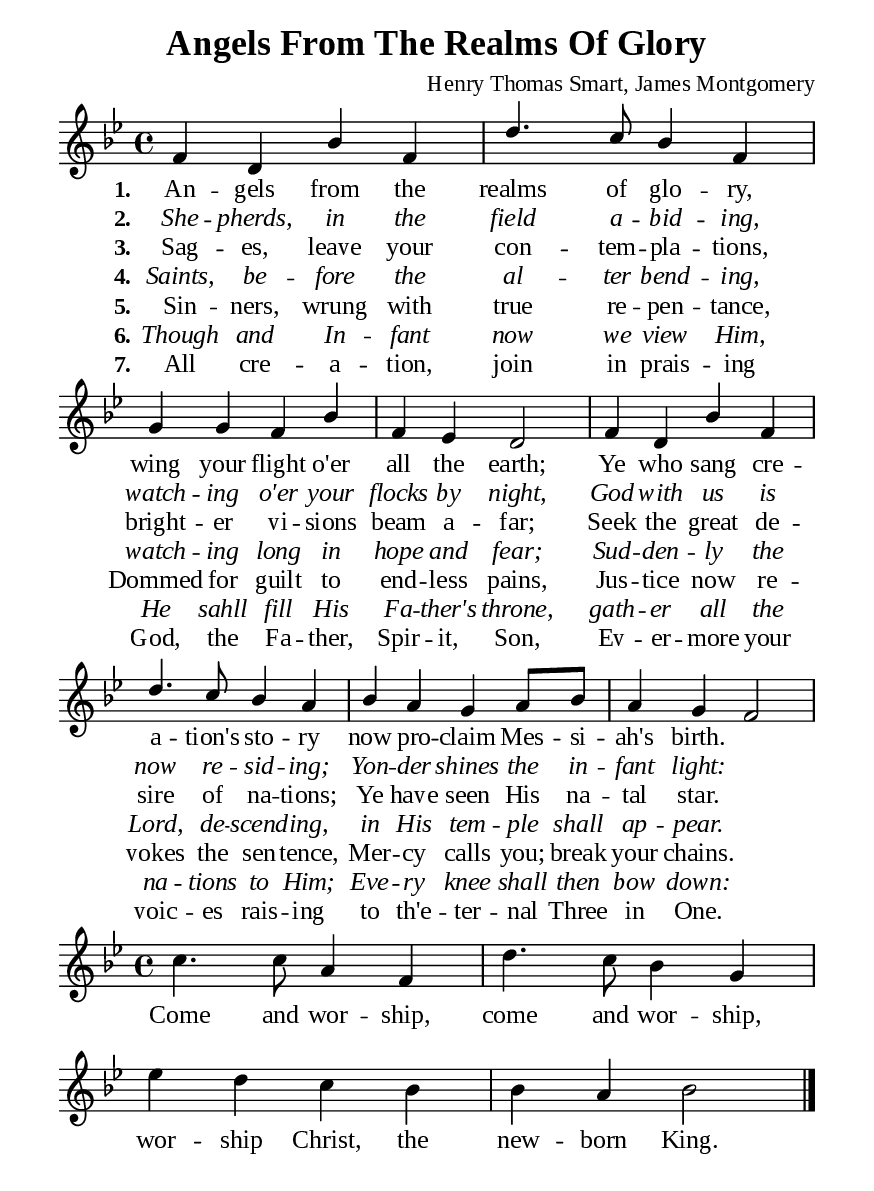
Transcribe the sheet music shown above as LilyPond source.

%%%%%%%%%%%%%%%%%%%%%%%%%%%%%
% CONTENTS OF THIS DOCUMENT
% 1. Common settings
% 2. Verse music
% 3. Chorus music
% 4. Verse lyrics
% 5. Chorus lyrics
% 6. Layout
%%%%%%%%%%%%%%%%%%%%%%%%%%%%%

%%%%%%%%%%%%%%%%%%%%%%%%%%%%%
% 1. Common settings
%%%%%%%%%%%%%%%%%%%%%%%%%%%%%
\version "2.18.2"

\header {
  title = "Angels From The Realms Of Glory"
  composer = "Henry Thomas Smart, James Montgomery"
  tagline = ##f
}

globalSettings = {
  \set Score.barNumberVisibility = #all-bar-numbers-visible
  \key bes \major
  \time 4/4
  \override Score.BarNumber.break-visibility = ##(#f #f #f)
}

verseSettings = {
  \phrasingSlurDashed
}

\paper {
  #(set-paper-size "a5")
  top-margin = 3.2\mm
  bottom-marign = 10\mm
  left-margin = 10\mm
  right-margin = 10\mm
  indent = #0
  #(define fonts
	 (make-pango-font-tree "Liberation Serif"
	 		       "Liberation Serif"
			       "Liberation Serif"
			       (/ 20 20)))
}

printItalic = \with {
  \override LyricText.font-shape = #'italic
}

%%%%%%%%%%%%%%%%%%%%%%%%%%%%%
% 2. Verse music
%%%%%%%%%%%%%%%%%%%%%%%%%%%%%
musicVerseSoprano = \relative c' {
  %{	01	%} f4 d bes' f |
  %{	02	%} d'4. c8 bes4 f |
  %{	03	%} g g f bes |
  %{	04	%} f ees d2 |
  %{	05	%} f4 d bes' f |
  %{	06	%} d'4. c8 bes4 a |
  %{	07	%} bes a g a8 bes |
  %{	08	%} a4 g f2 |
}

%%%%%%%%%%%%%%%%%%%%%%%%%%%%%
% 3. Chorus music
%%%%%%%%%%%%%%%%%%%%%%%%%%%%%
musicChorusSoprano = \relative c' {
  \set Score.currentBarNumber = #9
  %{	09	%} c'4. c8 a4 f |
  %{	10	%} d'4. c8 bes4 g |
  %{	11	%} ees' d c bes |
  %{	12	%} bes a bes2 \bar "|."
}

%%%%%%%%%%%%%%%%%%%%%%%%%%%%%
% 4. Verse lyrics
%%%%%%%%%%%%%%%%%%%%%%%%%%%%%
lyricVerseOne = \lyricmode {
  \set stanza = #"1."
  An -- gels from the realms of glo -- ry, wing your flight o'er all the earth;
  Ye who sang cre -- a -- tion's sto -- ry now pro -- claim Mes -- si -- ah's birth.
}

lyricVerseTwo = \lyricmode {
  \set stanza = #"2."
  She -- pherds, in the field a -- bid -- ing, watch -- ing o'er your flocks by night,
  God with us is now re -- sid -- ing; Yon -- der shines the in -- fant light:
}

lyricVerseThree = \lyricmode {
  \set stanza = #"3."
  Sag -- es, leave your con -- tem -- pla -- tions, bright -- er vi -- sions beam a -- far;
  Seek the great de -- sire of na -- tions; Ye have seen His na -- tal star.
}

lyricVerseFour = \lyricmode {
  \set stanza = #"4."
  Saints, be -- fore the al -- ter bend -- ing, watch -- ing long in hope and fear;
  Sud -- den -- ly the Lord, de -- scend -- ing, in His tem -- ple shall ap -- pear.
}

lyricVerseFive = \lyricmode {
  \set stanza = #"5."
  Sin -- ners, wrung with true re -- pen -- tance, Dommed for guilt to end -- less pains,
  Jus -- tice now re -- vokes the sen -- tence, Mer -- cy calls you; break your chains.
}

lyricVerseSix = \lyricmode {
  \set stanza = #"6."
  Though and In -- fant now we view Him, He sahll fill His Fa -- ther's throne,
  gath -- er all the na -- tions to Him; Eve -- ry knee shall then bow down:
}

lyricVerseSeven = \lyricmode {
  \set stanza = #"7."
  All cre -- a -- tion, join in prais -- ing God, the Fa -- ther, Spir -- it, Son,
  Ev -- er -- more your voic -- es rais -- ing to th'e -- ter -- nal Three in One.
}

%%%%%%%%%%%%%%%%%%%%%%%%%%%%%
% 5. Chorus lyrics
%%%%%%%%%%%%%%%%%%%%%%%%%%%%%
lyricChorus = \lyricmode {
  Come and wor -- ship, come and wor -- ship, wor -- ship Christ, the new -- born King.
}

%%%%%%%%%%%%%%%%%%%%%%%%%%%%%
% 6. Layout
%%%%%%%%%%%%%%%%%%%%%%%%%%%%%
\score {
    \new ChoirStaff <<
      \new Staff <<
        \clef "treble"
        \new Voice = "soprano" {
          \voiceOne \globalSettings \verseSettings   \musicVerseSoprano
        }
      >>
      \new Lyrics \lyricsto soprano \lyricVerseOne
      \new Lyrics \printItalic \lyricsto soprano \lyricVerseTwo
      \new Lyrics \lyricsto soprano \lyricVerseThree
      \new Lyrics \printItalic \lyricsto soprano \lyricVerseFour
      \new Lyrics \lyricsto soprano \lyricVerseFive
      \new Lyrics \printItalic \lyricsto soprano \lyricVerseSix
      \new Lyrics \lyricsto soprano \lyricVerseSeven
    >>
}

\score {
    \new ChoirStaff <<
      \new Staff <<
        \clef "treble"
        \new Voice = "soprano" {
          \globalSettings   \musicChorusSoprano
        }
      >>
      \new Lyrics \lyricsto soprano \lyricChorus
    >>
}
